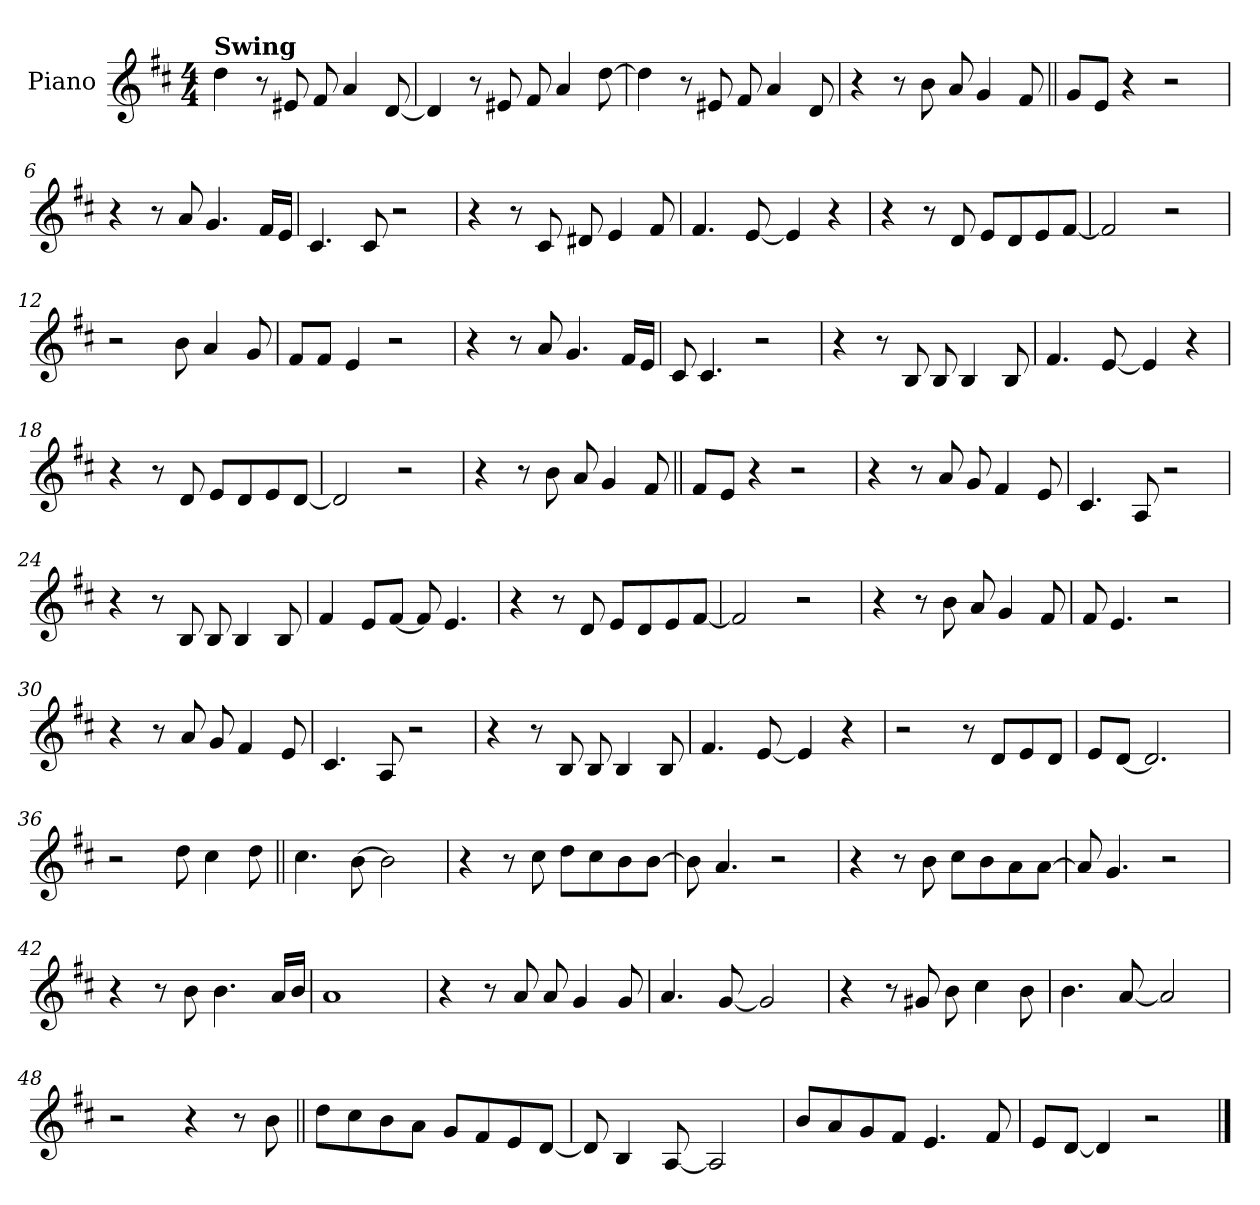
**kern
*part1
*staff1
*I"Piano
*I'Pno.
*clefG2
*k[f#c#]
*M4/4
=1
!LO:TX:a:B:t=Swing
4dd!
8r
8e#X!
8f#!
4a!
[8d!
=2
4d!]
8r
8e#X!
8f#!
4a!
[8dd!
=3
4dd!]
8r
8e#X!
8f#!
4a!
8d!
=4
4r
8r
8b
8a
4g
8f#
=5||
8gL
8eJ
4r
2r
=6
4r
8r
8a
4.g
16f#LL
16eJJ
=7
4.c#
8c#
2r
=8
4r
8r
8c#
8d#X
4e
8f#
=9
4.f#
[8e
4e]
4r
=10
4r
8r
8d
8eL
8d
8e
[8f#J
=11
2f#]
2r
=12
2r
8b
4a
8g
=13
8f#L
8f#J
4e
2r
=14
4r
8r
8a
4.g
16f#LL
16eJJ
=15
8c#
4.c#
2r
=16
4r
8r
8B
8B
4B
8B
=17
4.f#
[8e
4e]
4r
=18
4r
8r
8d
8eL
8d
8e
[8dJ
=19
2d]
2r
=20
4r
8r
8b
8a
4g
8f#
=21||
8f#L
8eJ
4r
2r
=22
4r
8r
8a
8g
4f#
8e
=23
4.c#
8A
2r
=24
4r
8r
8B
8B
4B
8B
=25
4f#
8eL
[8f#J
8f#]
4.e
=26
4r
8r
8d
8eL
8d
8e
[8f#J
=27
2f#]
2r
=28
4r
8r
8b
8a
4g
8f#
=29
8f#
4.e
2r
=30
4r
8r
8a
8g
4f#
8e
=31
4.c#
8A
2r
=32
4r
8r
8B
8B
4B
8B
=33
4.f#
[8e
4e]
4r
=34
2r
8r
8dL
8e
8dJ
=35
8eL
[8dJ
2.d]
=36
2r
8dd
4cc#
8dd
=37||
4.cc#
[8b
2b]
=38
4r
8r
8cc#
8ddL
8cc#
8b
[8bJ
=39
8b]
4.a
2r
=40
4r
8r
8b
8cc#L
8b
8a
[8aJ
=41
8a]
4.g
2r
=42
4r
8r
8b
4.b
16aLL
16bJJ
=43
1a
=44
4r
8r
8a
8a
4g
8g
=45
4.a
[8g
2g]
=46
4r
8r
8g#X
8b
4cc#
8b
=47
4.b
[8a
2a]
=48
2r
4r
8r
8b
=49||
8ddL
8cc#
8b
8aJ
8gL
8f#
8e
[8dJ
=50
8d]
4B
[8A
2A]
=51
8bL
8a
8g
8f#J
4.e
8f#
=52
8eL
[8dJ
4d]
2r
==
*-
